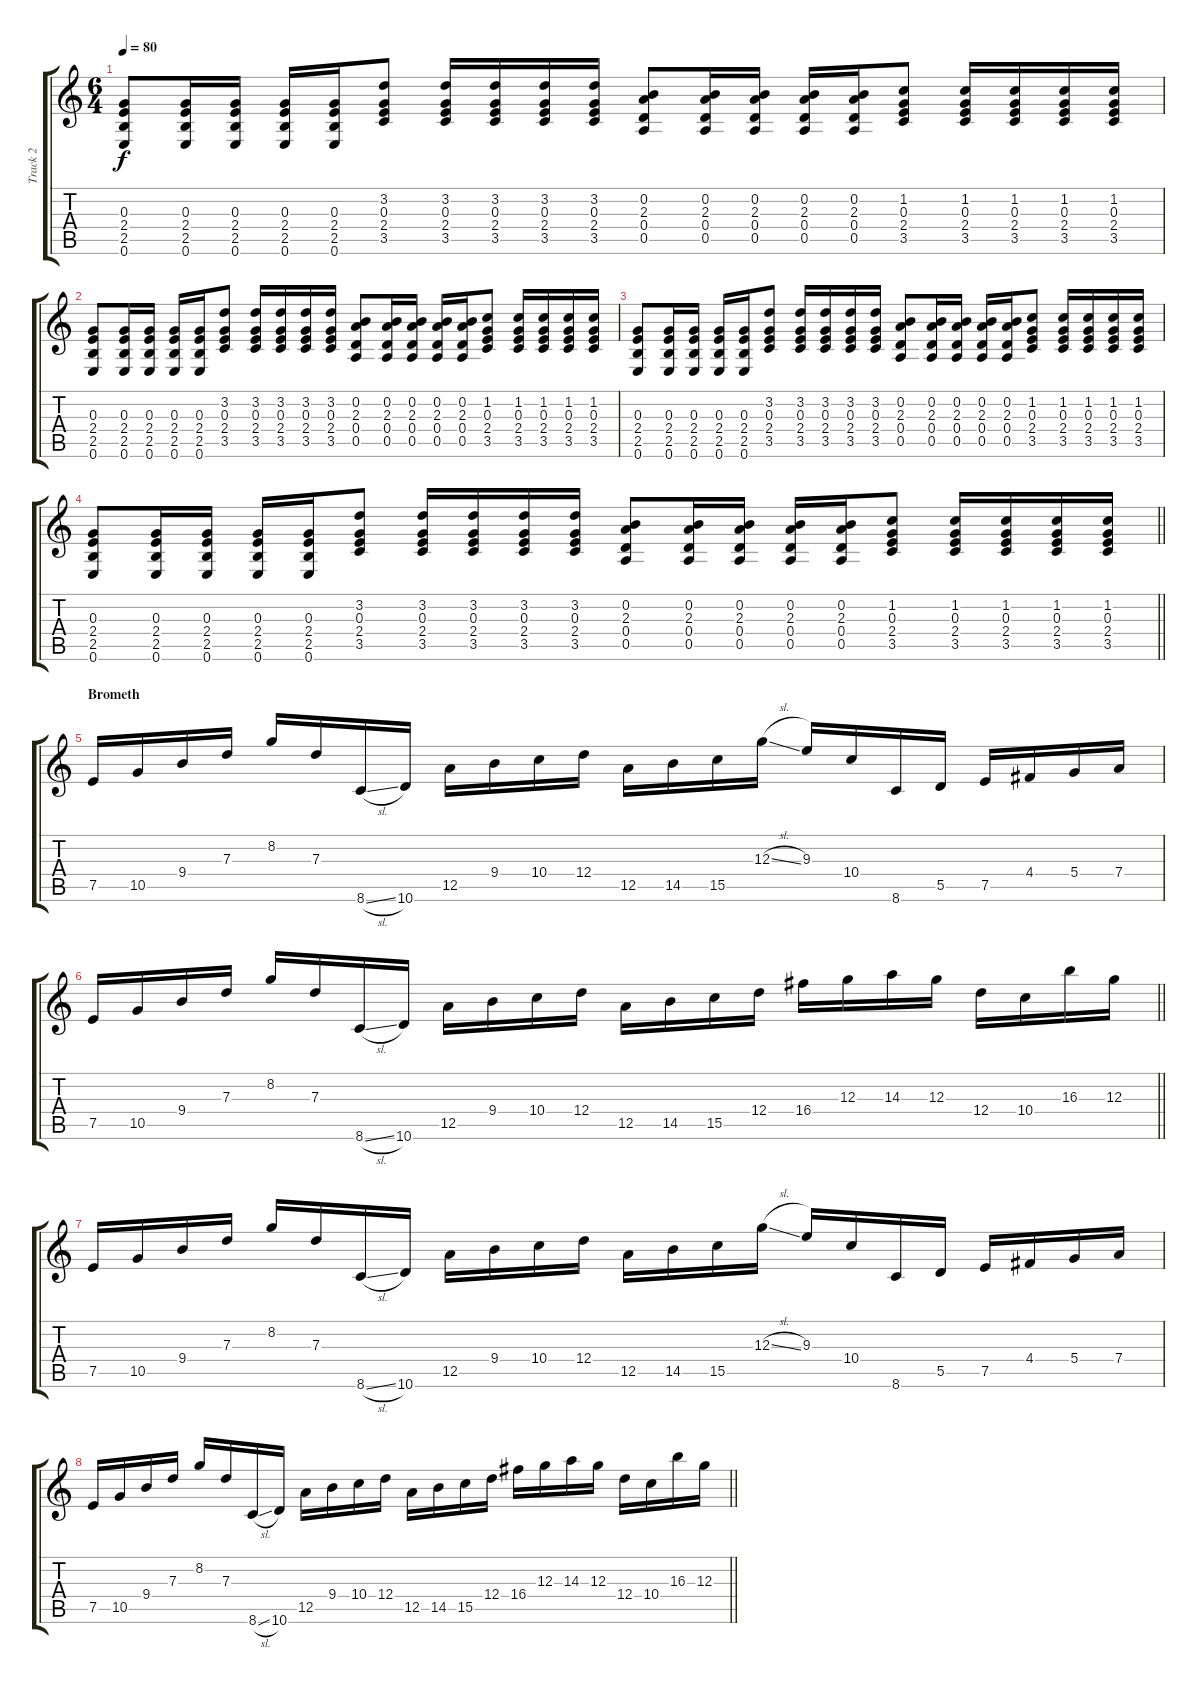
\track ("Track 2" "Track 2") {instrument acousticguitarnylon}
\staff {score tabs}
\tuning (E4 B3 G3 D3 A2 E2) {hide}
\ts (6 4)
\tempo 80
\clef g2
\ks c
(0.3 2.4 2.5 0.6).8{dy f} (0.3 2.4 2.5 0.6).16 (0.3 2.4 2.5 0.6).16 (0.3 2.4 2.5 0.6).16 (0.3 2.4 2.5 0.6).16 (3.2 0.3 2.4 3.5).8 (3.2 0.3 2.4 3.5).16 (3.2 0.3 2.4 3.5).16 (3.2 0.3 2.4 3.5).16 (3.2 0.3 2.4 3.5).16 (0.2 2.3 0.4 0.5).8 (0.2 2.3 0.4 0.5).16 (0.2 2.3 0.4 0.5).16 (0.2 2.3 0.4 0.5).16 (0.2 2.3 0.4 0.5).16 (1.2 0.3 2.4 3.5).8 (1.2 0.3 2.4 3.5).16 (1.2 0.3 2.4 3.5).16 (1.2 0.3 2.4 3.5).16 (1.2 0.3 2.4 3.5).16 |
(0.3 2.4 2.5 0.6).8 (0.3 2.4 2.5 0.6).16 (0.3 2.4 2.5 0.6).16 (0.3 2.4 2.5 0.6).16 (0.3 2.4 2.5 0.6).16 (3.2 0.3 2.4 3.5).8 (3.2 0.3 2.4 3.5).16 (3.2 0.3 2.4 3.5).16 (3.2 0.3 2.4 3.5).16 (3.2 0.3 2.4 3.5).16 (0.2 2.3 0.4 0.5).8 (0.2 2.3 0.4 0.5).16 (0.2 2.3 0.4 0.5).16 (0.2 2.3 0.4 0.5).16 (0.2 2.3 0.4 0.5).16 (1.2 0.3 2.4 3.5).8 (1.2 0.3 2.4 3.5).16 (1.2 0.3 2.4 3.5).16 (1.2 0.3 2.4 3.5).16 (1.2 0.3 2.4 3.5).16 |
(0.3 2.4 2.5 0.6).8 (0.3 2.4 2.5 0.6).16 (0.3 2.4 2.5 0.6).16 (0.3 2.4 2.5 0.6).16 (0.3 2.4 2.5 0.6).16 (3.2 0.3 2.4 3.5).8 (3.2 0.3 2.4 3.5).16 (3.2 0.3 2.4 3.5).16 (3.2 0.3 2.4 3.5).16 (3.2 0.3 2.4 3.5).16 (0.2 2.3 0.4 0.5).8 (0.2 2.3 0.4 0.5).16 (0.2 2.3 0.4 0.5).16 (0.2 2.3 0.4 0.5).16 (0.2 2.3 0.4 0.5).16 (1.2 0.3 2.4 3.5).8 (1.2 0.3 2.4 3.5).16 (1.2 0.3 2.4 3.5).16 (1.2 0.3 2.4 3.5).16 (1.2 0.3 2.4 3.5).16 |
\barLineRight lightlight
(0.3 2.4 2.5 0.6).8 (0.3 2.4 2.5 0.6).16 (0.3 2.4 2.5 0.6).16 (0.3 2.4 2.5 0.6).16 (0.3 2.4 2.5 0.6).16 (3.2 0.3 2.4 3.5).8 (3.2 0.3 2.4 3.5).16 (3.2 0.3 2.4 3.5).16 (3.2 0.3 2.4 3.5).16 (3.2 0.3 2.4 3.5).16 (0.2 2.3 0.4 0.5).8 (0.2 2.3 0.4 0.5).16 (0.2 2.3 0.4 0.5).16 (0.2 2.3 0.4 0.5).16 (0.2 2.3 0.4 0.5).16 (1.2 0.3 2.4 3.5).8 (1.2 0.3 2.4 3.5).16 (1.2 0.3 2.4 3.5).16 (1.2 0.3 2.4 3.5).16 (1.2 0.3 2.4 3.5).16 |
\section ("" "Brometh")
7.5.16{volume 16 balance 4 instrument distortionguitar} 10.5.16 9.4.16 7.3.16 8.2.16 7.3.16 8.6{sl}.16 10.6.16 12.5.16 9.4.16 10.4.16 12.4.16 12.5.16 14.5.16 15.5.16 12.3{sl}.16 9.3.16 10.4.16 8.6.16 5.5.16 7.5.16 4.4.16 5.4.16 7.4.16 |
\barLineRight lightlight
7.5.16 10.5.16 9.4.16 7.3.16 8.2.16 7.3.16 8.6{sl}.16 10.6.16 12.5.16 9.4.16 10.4.16 12.4.16 12.5.16 14.5.16 15.5.16 12.4.16 16.4.16 12.3.16 14.3.16 12.3.16 12.4.16 10.4.16 16.3.16 12.3.16 |
7.5.16 10.5.16 9.4.16 7.3.16 8.2.16 7.3.16 8.6{sl}.16 10.6.16 12.5.16 9.4.16 10.4.16 12.4.16 12.5.16 14.5.16 15.5.16 12.3{sl}.16 9.3.16 10.4.16 8.6.16 5.5.16 7.5.16 4.4.16 5.4.16 7.4.16 |
\barLineRight lightlight
7.5.16 10.5.16 9.4.16 7.3.16 8.2.16 7.3.16 8.6{sl}.16 10.6.16 12.5.16 9.4.16 10.4.16 12.4.16 12.5.16 14.5.16 15.5.16 12.4.16 16.4.16 12.3.16 14.3.16 12.3.16 12.4.16 10.4.16 16.3.16 12.3.16
